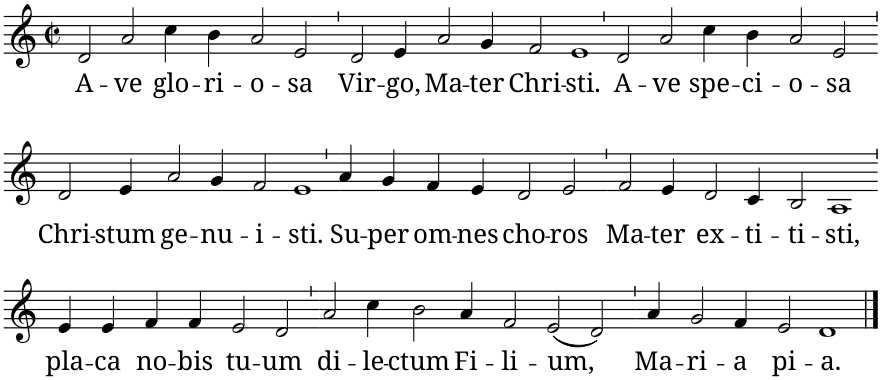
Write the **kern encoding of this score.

**kern	**text
*part1	*part1
*staff1	*staff1
*I"Piano	*
*I'Pno.	*
*clefG2	*
*k[]	*
*M2/2	*
*met(c|)	*
=1	=1
!	!LO:LY:b
2d/	A-
!	!LO:LY:b
2a/	-ve
!	!LO:LY:b
4cc\	glo-
!	!LO:LY:b
4b\	-ri-
!	!LO:LY:b
2a/	-o-
!	!LO:LY:b
2e/	-sa
=2`	=2`
!	!LO:LY:b
2d/	Vir-
!	!LO:LY:b
4e/	-go,
!	!LO:LY:b
[4a/	Ma-
4ryy	.
!	!LO:LY:b
4g/	-ter
!	!LO:LY:b
2f/	Chri-
!	!LO:LY:b
1e	-sti.
=3`	=3`
!	!LO:LY:b
2d/	A-
4a/]	.
!	!LO:LY:b
2a/	-ve
!	!LO:LY:b
4cc\	spe-
!	!LO:LY:b
4b\	-ci-
!	!LO:LY:b
2a/	-o-
!	!LO:LY:b
2e/	-sa
!!LO:LB:g=z
=4`	=4`
!	!LO:LY:b
2d/	Chri-
!	!LO:LY:b
4e/	-stum
!	!LO:LY:b
[4a/	ge-
4ryy	.
!	!LO:LY:b
4g/	-nu-
!	!LO:LY:b
2f/	-i-
!	!LO:LY:b
1e	-sti.
=5`	=5`
!	!LO:LY:b
4a/	Su-
4a/]	.
!	!LO:LY:b
4g/	-per
!	!LO:LY:b
4f/	om-
!	!LO:LY:b
4e/	-nes
!	!LO:LY:b
2d/	cho-
!	!LO:LY:b
2e/	-ros
=6`	=6`
!	!LO:LY:b
2f/	Ma-
!	!LO:LY:b
4e/	-ter
!	!LO:LY:b
[4d/	ex-
4ryy	.
!	!LO:LY:b
4c/	-ti-
!	!LO:LY:b
2B/	-ti-
!	!LO:LY:b
1A	-sti,
!!LO:LB:g=z
=7`	=7`
!	!LO:LY:b
4e/	pla-
4d/]	.
!	!LO:LY:b
4e/	-ca
!	!LO:LY:b
4f/	no-
!	!LO:LY:b
4f/	-bis
!	!LO:LY:b
2e/	tu-
!	!LO:LY:b
2d/	-um
=8`	=8`
!	!LO:LY:b
2a/	di-
!	!LO:LY:b
4cc\	-le-
!	!LO:LY:b
[4b\	-ctum
4ryy	.
!	!LO:LY:b
4a/	Fi-
!	!LO:LY:b
2f/	-li-
!	!LO:LY:b
(2e/	-um,
2d/)	.
=9`	=9`
!	!LO:LY:b
4a/	Ma-
4b\]	.
!	!LO:LY:b
2g/	-ri-
!	!LO:LY:b
4f/	-a
!	!LO:LY:b
2e/	pi-
!	!LO:LY:b
1d	-a.
==	==
*-	*-
